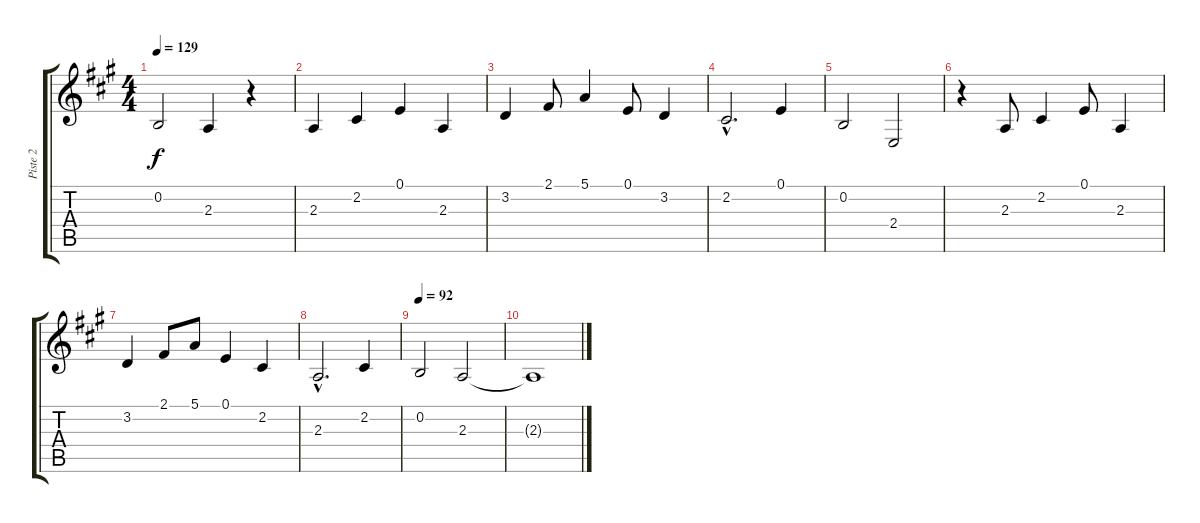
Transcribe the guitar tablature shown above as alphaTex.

\track ("Piste 2" "Piste 2") {instrument clarinet}
\staff {score tabs}
\tuning (E4 B3 G3 D3 A2 E2) {hide}
\ts (4 4)
\tempo 129
\clef g2
\ks a
0.2.2{dy f} 2.3.4 r.4 |
2.3.4{instrument musicbox} 2.2.4 0.1.4 2.3.4 |
3.2.4 2.1.8 5.1.4 0.1.8 3.2.4 |
2.2{hac}.2{d} 0.1.4 |
0.2.2 2.4.2 |
r.4 2.3.8 2.2.4 0.1.8 2.3.4 |
3.2.4 2.1.8 5.1.8 0.1.4 2.2.4 |
2.3{hac}.2{d} 2.2.4 |
\tempo 92
0.2.2 2.3.2{volume 3} |
2.3{t}.1
